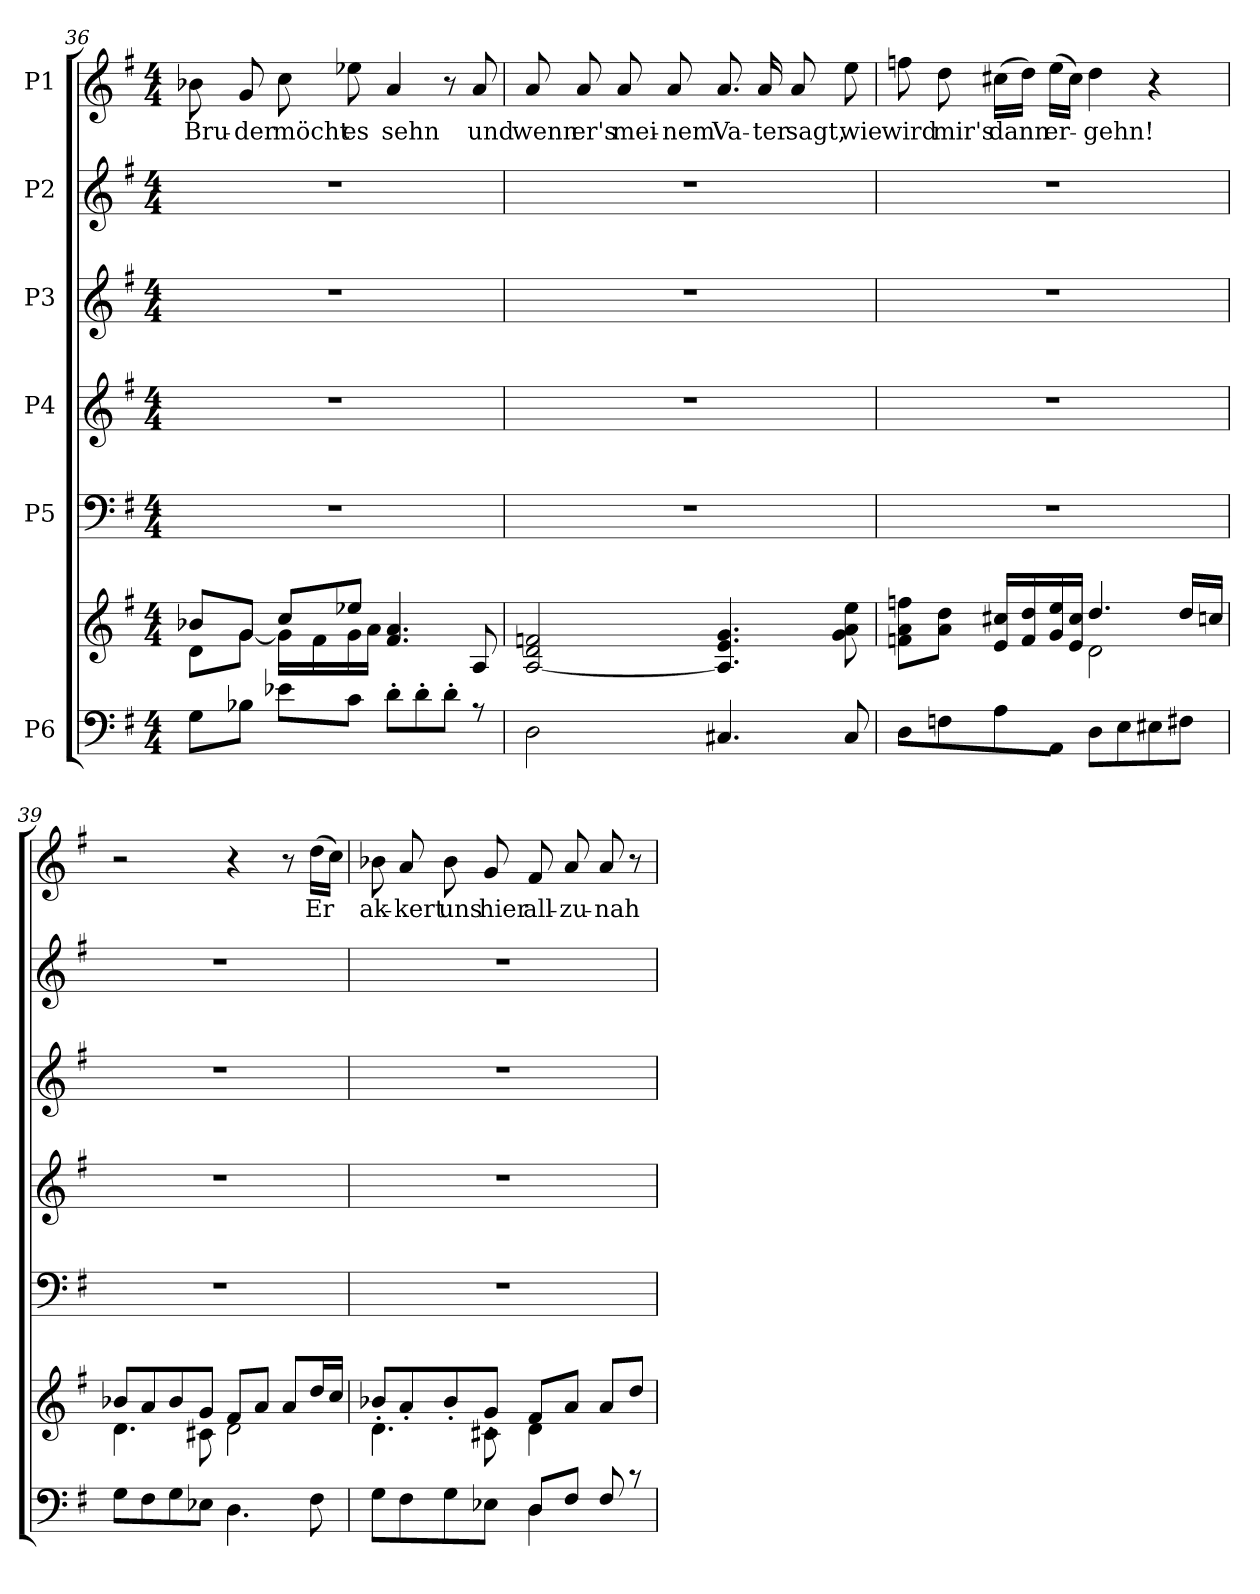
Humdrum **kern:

**kern	**kern	**kern	**kern	**kern	**kern	**kern	**text
*part6	*part6	*part5	*part4	*part3	*part2	*part1	*part1
*staff7	*staff6	*staff5	*staff4	*staff3	*staff2	*staff1	*staff1
*I"P6	*	*I"P5	*I"P4	*I"P3	*I"P2	*I"P1	*
!!LO:PB:g=z
*clefF4	*clefG2	*clefF4	*clefG2	*clefG2	*clefG2	*clefG2	*
*	*	*	*ITrd7c12	*	*	*	*
*k[f#]	*k[f#]	*k[f#]	*k[f#]	*k[f#]	*k[f#]	*k[f#]	*
*G:	*G:	*G:	*G:	*G:	*G:	*G:	*
*M4/4	*M4/4	*M4/4	*M4/4	*M4/4	*M4/4	*M4/4	*
=36	=36	=36	=36	=36	=36	=36	=36
*^	*^	*	*	*	*	*	*
!	!	!	!	!	!	!	!	!	!LO:LY:b
8G\L	1ryy	8d\L	8b-X/L	1r	1r	1r	1r	8b-X\	Bru-
!	!	!	!	!	!	!	!	!	!LO:LY:b
8B-X\J	.	8g\J	[<8g/J	.	.	.	.	8g/	-der
!	!	!	!	!	!	!	!	!	!LO:LY:b
8e-X\L	.	8cc/L	16g\LL]	.	.	.	.	8cc\	möcht
.	.	.	16f#\	.	.	.	.	.	.
!	!	!	!	!	!	!	!	!	!LO:LY:b
8c\J	.	8ee-X/J	16g\	.	.	.	.	8ee-X\	es
.	.	.	16a\JJ	.	.	.	.	.	.
!	!	!	!	!	!	!	!	!	!LO:LY:b
8d'>\L	.	2ryy	4.f#/ 4.a/	.	.	.	.	4a/	sehn
8d'>\	.	.	.	.	.	.	.	.	.
8d'>\J	.	.	.	.	.	.	.	8r	.
!	!	!	!	!	!	!	!	!	!LO:LY:b
8r	.	.	8A/	.	.	.	.	8a/	und
=37	=37	=37	=37	=37	=37	=37	=37	=37	=37
!	!	!	!	!	!	!	!	!	!LO:LY:b
2D\	1ryy	1ryy	[<2A/ 2d/ 2fn/	1r	1r	1r	1r	8a/	wenn
!	!	!	!	!	!	!	!	!	!LO:LY:b
.	.	.	.	.	.	.	.	8a/	er's
!	!	!	!	!	!	!	!	!	!LO:LY:b
.	.	.	.	.	.	.	.	8a/	mei-
!	!	!	!	!	!	!	!	!	!LO:LY:b
.	.	.	.	.	.	.	.	8a/	-nem
!	!	!	!	!	!	!	!	!	!LO:LY:b
4.C#X/	.	.	4.A/] 4.e/ 4.g/	.	.	.	.	8.a/	Va-
!	!	!	!	!	!	!	!	!	!LO:LY:b
.	.	.	.	.	.	.	.	16a/	-ter
!	!	!	!	!	!	!	!	!	!LO:LY:b
.	.	.	.	.	.	.	.	8a/	sagt,
!	!	!	!	!	!	!	!	!	!LO:LY:b
8C#/	.	.	8g\ 8a\ 8ee\	.	.	.	.	8ee\	wie
=38	=38	=38	=38	=38	=38	=38	=38	=38	=38
!	!	!	!	!	!	!	!	!	!LO:LY:b
8D\L	1ryy	2ryy	8fn\ 8a\ 8ffn\L	1r	1r	1r	1r	8ffn\	wird
!	!	!	!	!	!	!	!	!	!LO:LY:b
8Fn\	.	.	8a\ 8dd\J	.	.	.	.	8dd\	mir's
!	!	!	!	!	!	!	!	!	!LO:LY:b
8A\	.	.	16e/ 16cc#X/LL	.	.	.	.	(>16cc#X\LL	dann
.	.	.	16f/ 16dd/	.	.	.	.	16dd\JJ)	.
!	!	!	!	!	!	!	!	!	!LO:LY:b
8AA\J	.	.	16g/ 16ee/	.	.	.	.	(>16ee\LL	er-
.	.	.	16e/ 16cc#/JJ	.	.	.	.	16cc#\JJ)	.
!	!	!	!	!	!	!	!	!	!LO:LY:b
8D\L	.	2d\	4.dd/	.	.	.	.	4dd\	-gehn!
8E\	.	.	.	.	.	.	.	.	.
8E#X\	.	.	.	.	.	.	.	4r	.
8F#X\J	.	.	16dd/LL	.	.	.	.	.	.
.	.	.	16ccn/JJ	.	.	.	.	.	.
!!LO:LB:g=z
=39	=39	=39	=39	=39	=39	=39	=39	=39	=39
8G\L	1ryy	4.d\	8b-X/L	1r	1r	1r	1r	2r	.
8F#\	.	.	8a/	.	.	.	.	.	.
8G\	.	.	8b-/	.	.	.	.	.	.
8E-X\J	.	8c#X\	8g/J	.	.	.	.	.	.
4.D\	.	2d\	8f#/L	.	.	.	.	4r	.
.	.	.	8a/J	.	.	.	.	.	.
.	.	.	8a/L	.	.	.	.	8r	.
!	!	!	!	!	!	!	!	!	!LO:LY:b
8F#\	.	.	16dd/L	.	.	.	.	(>16dd\LL	Er
.	.	.	16cc/JJ	.	.	.	.	16cc\JJ)	.
=40	=40	=40	=40	=40	=40	=40	=40	=40	=40
!	!	!	!	!	!	!	!	!	!LO:LY:b
8G\L	2ryy	4.d\	8b-X'>/L	1r	1r	1r	1r	8b-X\	ak-
!	!	!	!	!	!	!	!	!	!LO:LY:b
8F#\	.	.	8a'>/	.	.	.	.	8a/	-kert
!	!	!	!	!	!	!	!	!	!LO:LY:b
8G\	.	.	8b-'>/	.	.	.	.	8b-\	uns
!	!	!	!	!	!	!	!	!	!LO:LY:b
8E-X\J	.	8c#X\	8g'>/J	.	.	.	.	8g/	hier
!	!	!	!	!	!	!	!	!	!LO:LY:b
8D/L	4D\	4d\	8f#/L	.	.	.	.	8f#/	all-
!	!	!	!	!	!	!	!	!	!LO:LY:b
8F#/J	.	.	8a/J	.	.	.	.	8a/	-zu-
!	!	!	!	!	!	!	!	!	!LO:LY:b
8F#/	4ryy	4ryy	8a/L	.	.	.	.	8a/	-nah
8rc	.	.	8dd/J	.	.	.	.	8r	.
*v	*v	*	*	*	*	*	*	*	*
*	*v	*v	*	*	*	*	*	*
=	=	=	=	=	=	=	=
*-	*-	*-	*-	*-	*-	*-	*-
